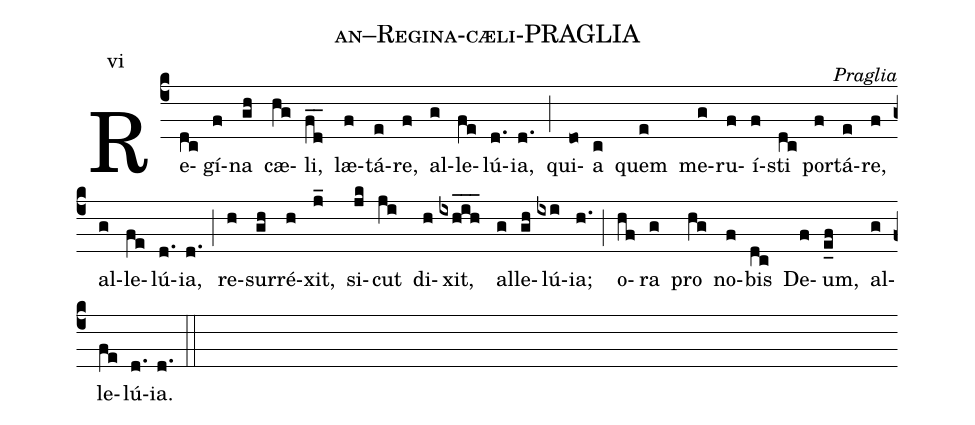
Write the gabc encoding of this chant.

name: an--Regina-cæli-PRAGLIA;
commentary: Praglia ;
annotation: vi ;
%%
(c4) Re(dc)gí(f)na(gh) cæ(hg)li,(fd__) læ(f)tá(e)re,(f) al(g)le(fe)lú(d.)ia,(d.) (;) qui(do)a(c) quem(e) me(g)ru(f)í(f)sti(dc) por(f)tá(e)re,(f) al(g)le(fe)lú(d.)ia,(d.) (;) re(h)sur(gh)ré(h)xit,(j_) si(jk)cut(ji) di(h)xit,(ixhih___) al(g)le(gh)lú(ixi)ia;(h.) (;) o(hf)ra(g) pro(hg) no(f)bis(dc) De(f)um,(e_f) al(g)le(fe)lú(d.)ia.(d.) (::)
